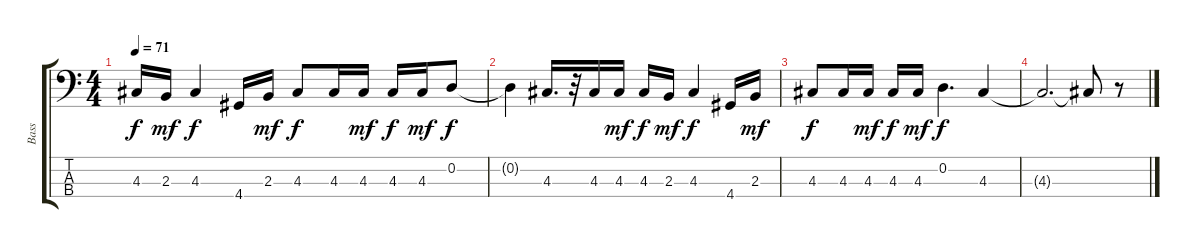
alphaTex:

\track ("Bass" "Bass") {instrument fretlessbass}
\staff {score tabs}
\tuning (G2 D2 A1 E1) {hide}
\ts (4 4)
\tempo 71
\clef f4
\ks c
4.3.16{dy f} 2.3.16{dy mf} 4.3.4{dy f} 4.4.16 2.3.16{dy mf} 4.3.8{dy f} 4.3.16 4.3.16{dy mf} 4.3.16{dy f} 4.3.16{dy mf} 0.2.8{dy f} |
0.2{t}.4 4.3.16{d} r.32 4.3.16 4.3.16{dy mf} 4.3.16{dy f} 2.3.16{dy mf} 4.3.4{dy f} 4.4.16 2.3.16{dy mf} |
4.3.8{dy f} 4.3.16 4.3.16{dy mf} 4.3.16{dy f} 4.3.16{dy mf} 0.2.4{d dy f} 4.3.4 |
4.3{t}.2{d} 4.3{t}.8 r.8
